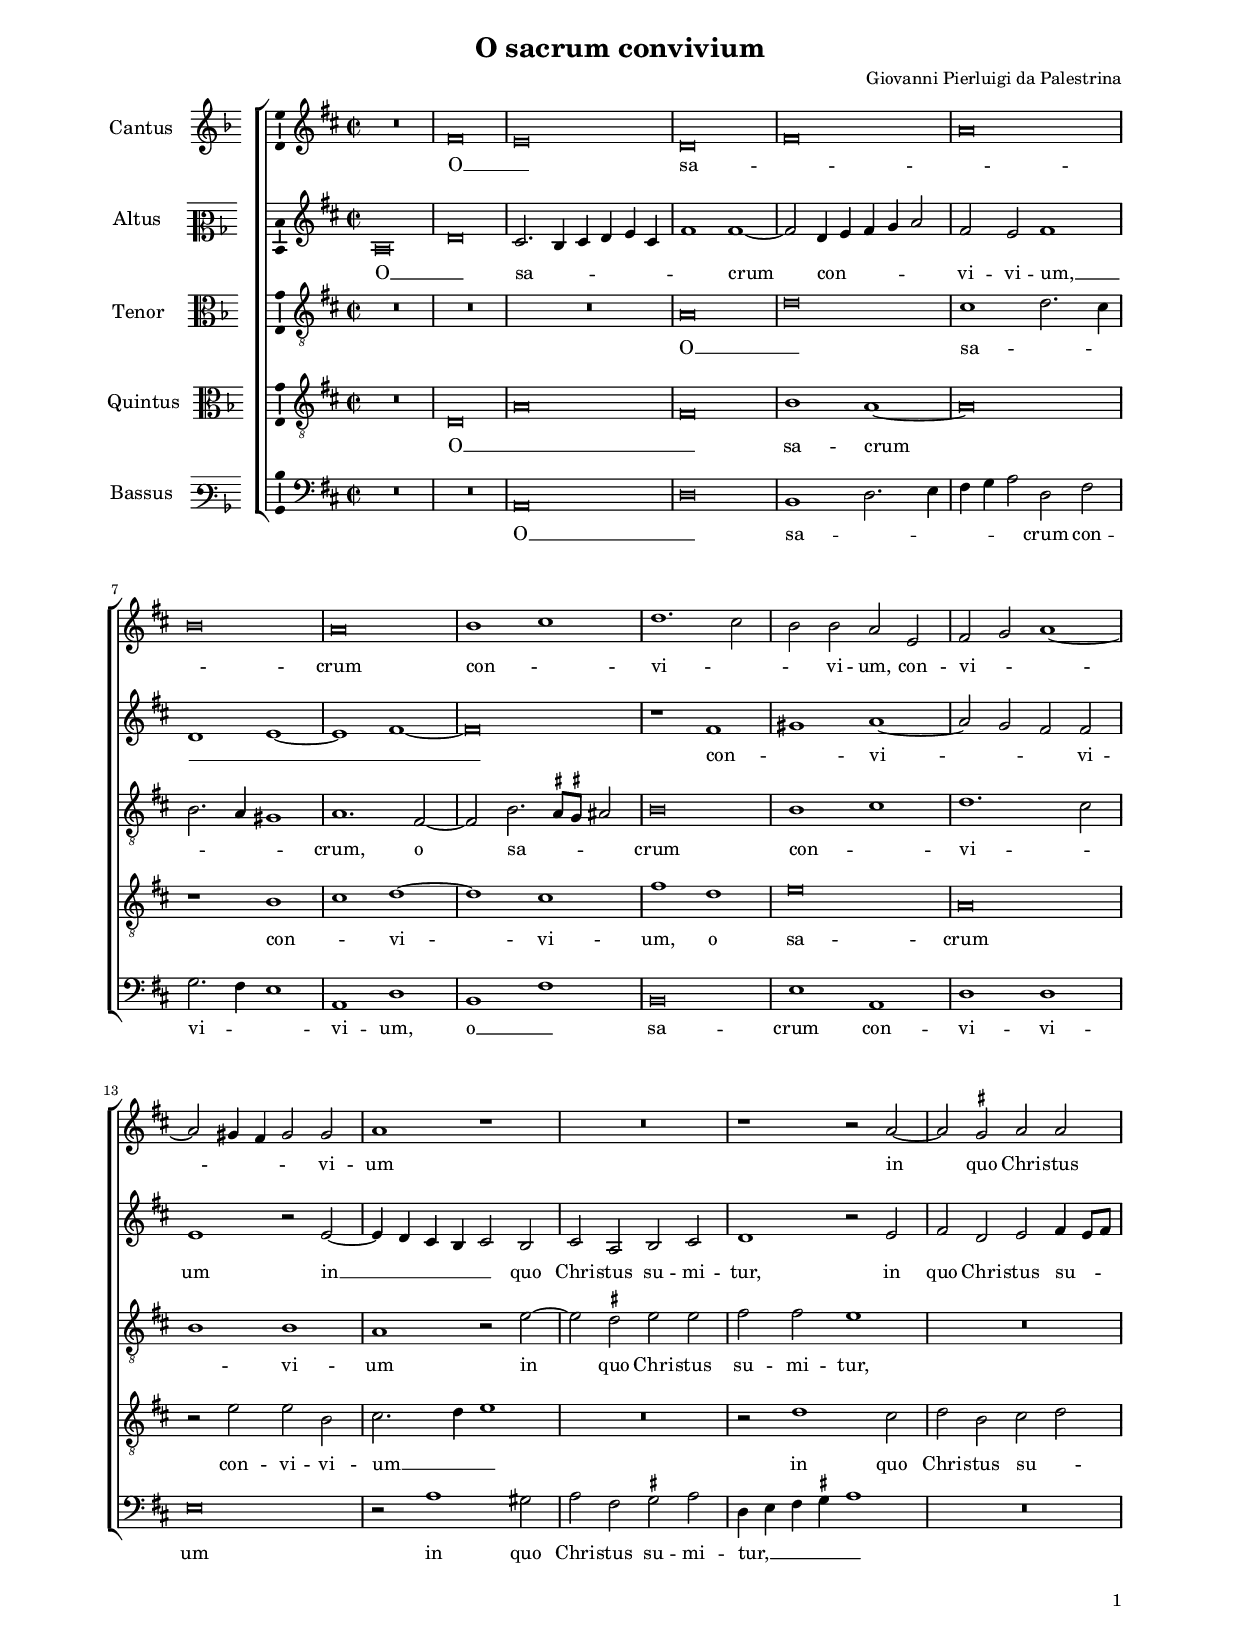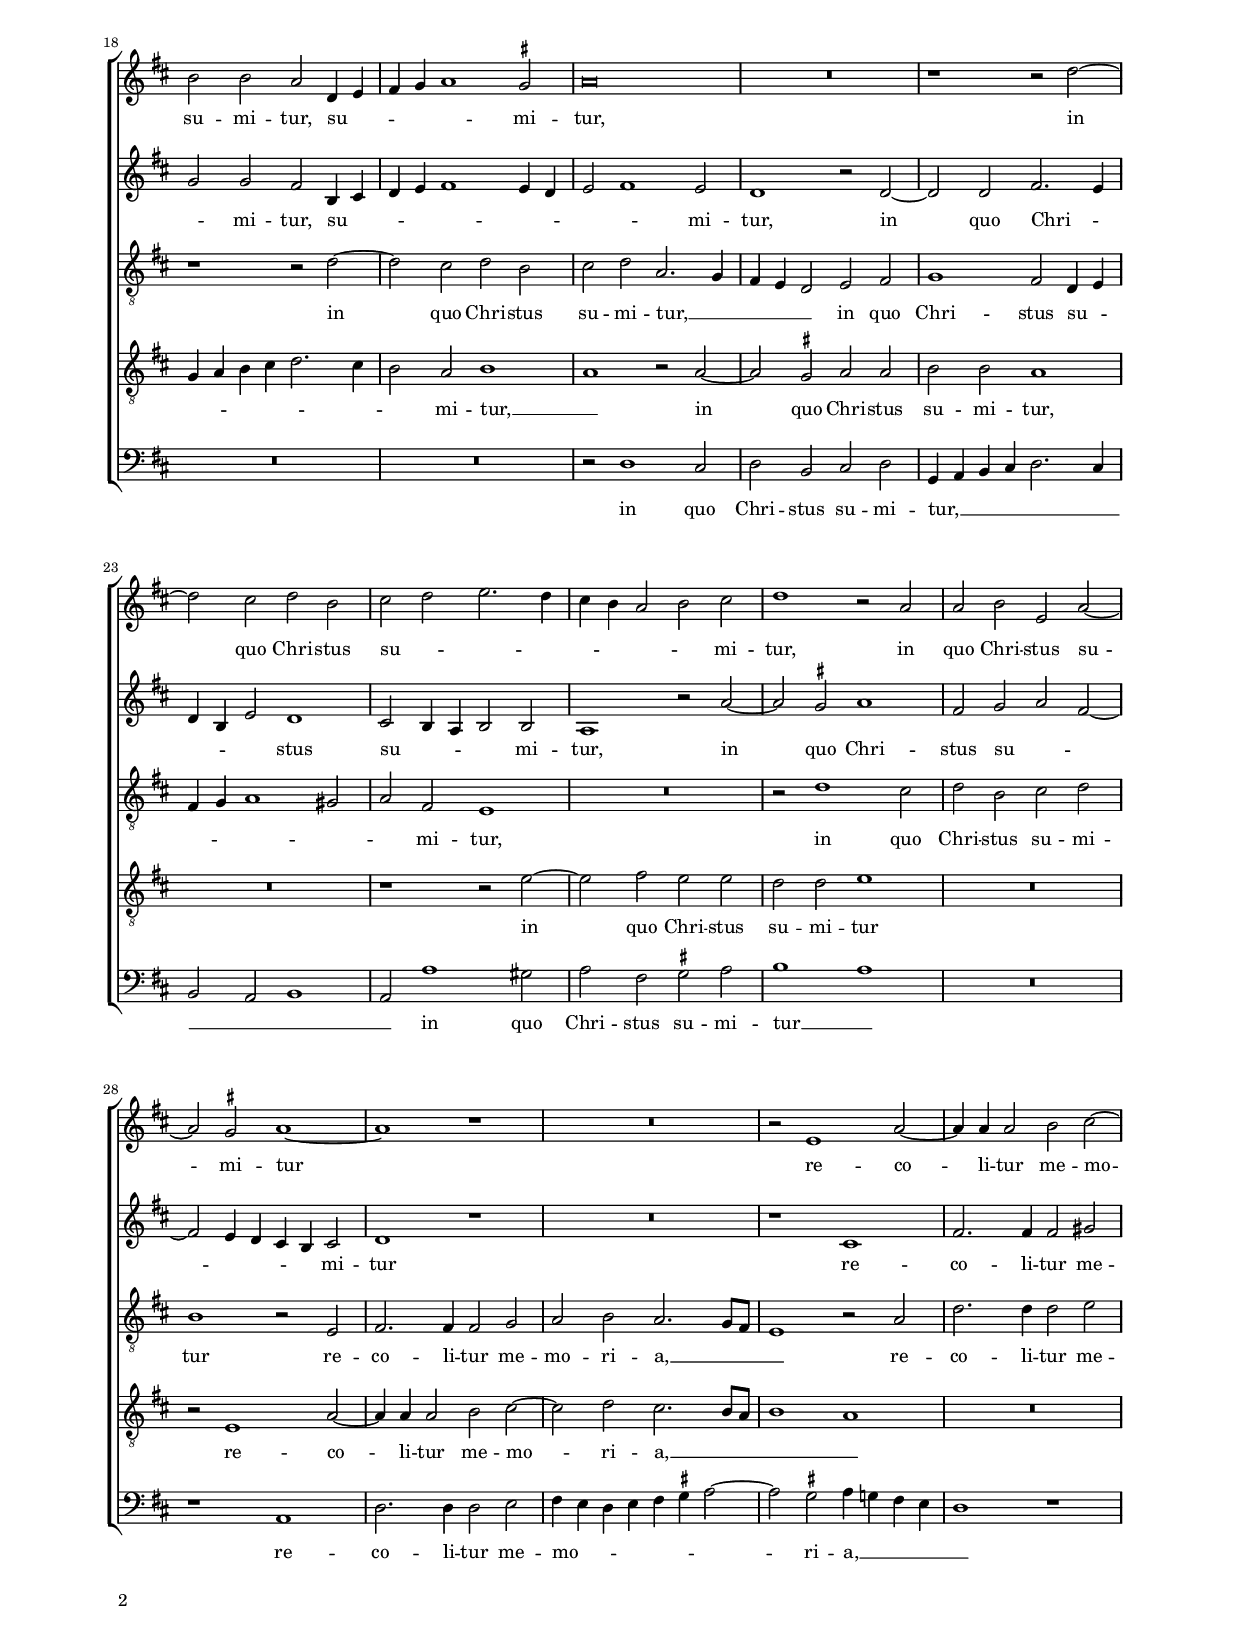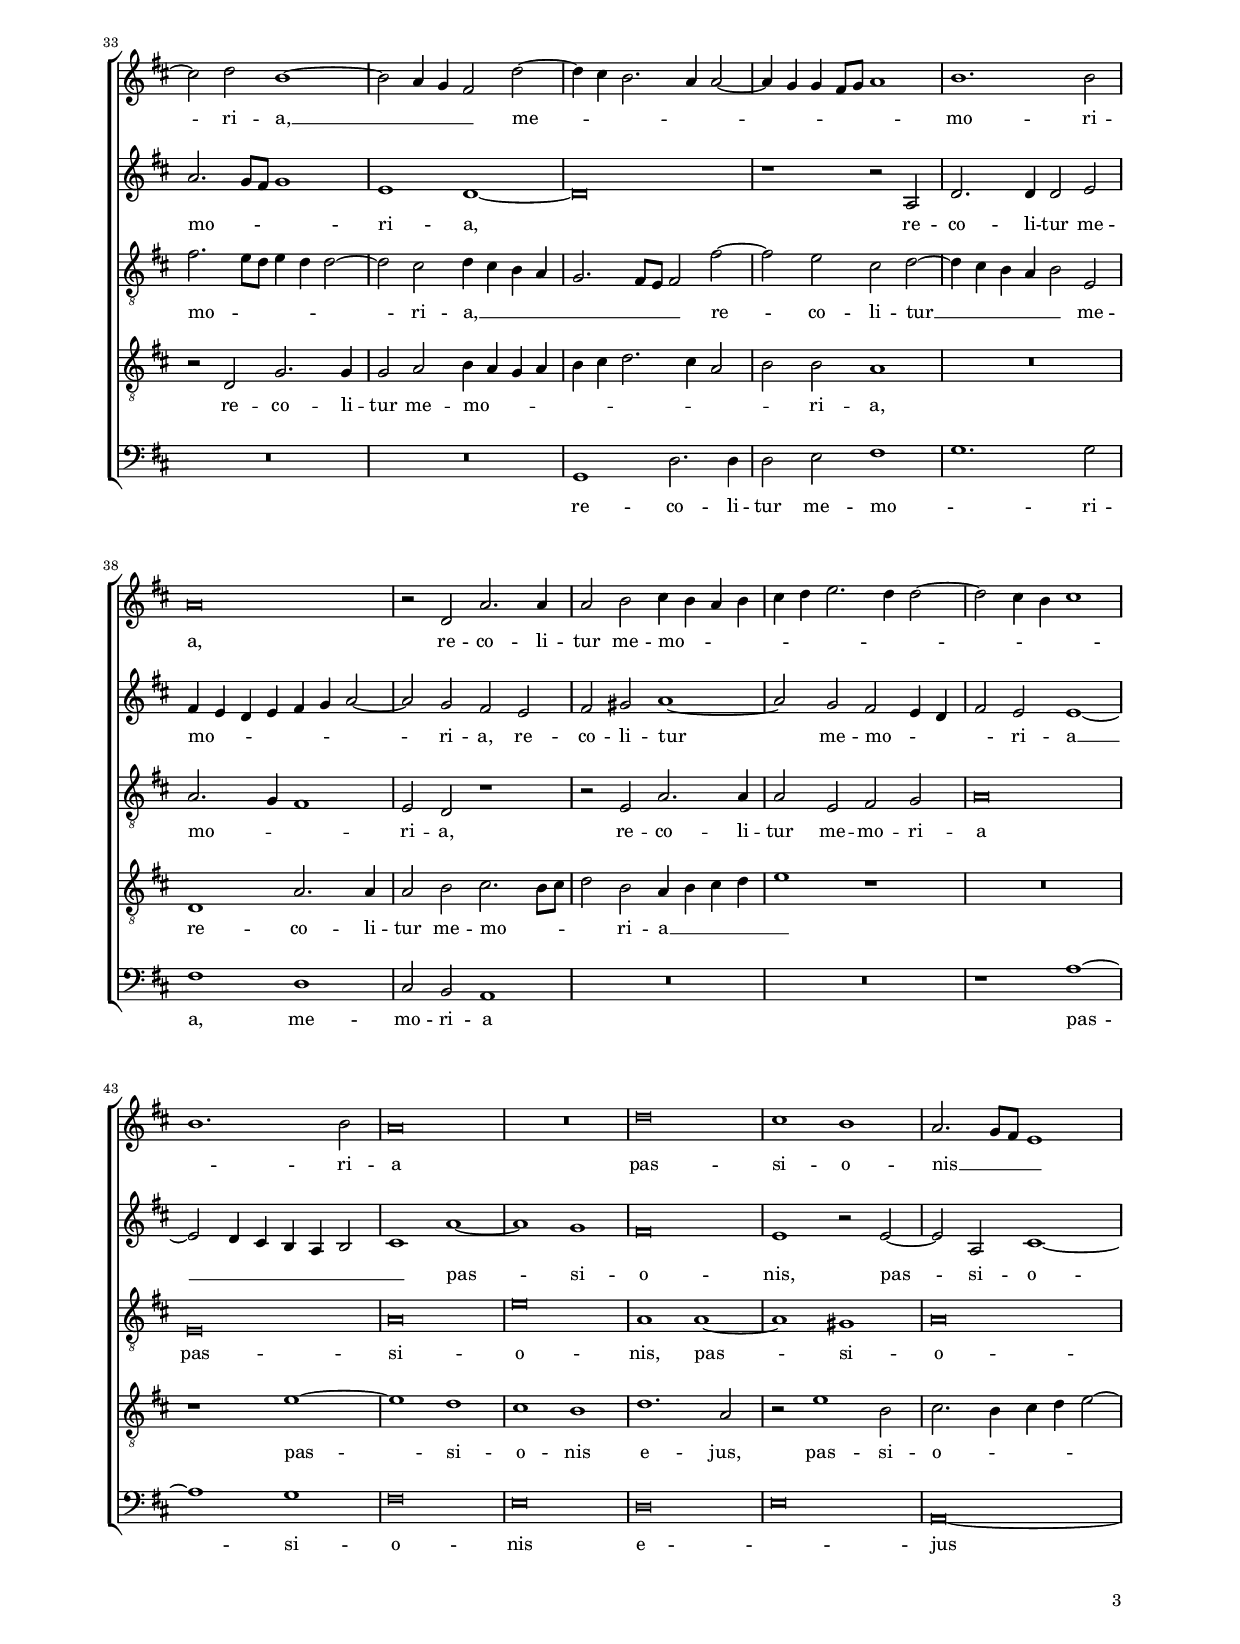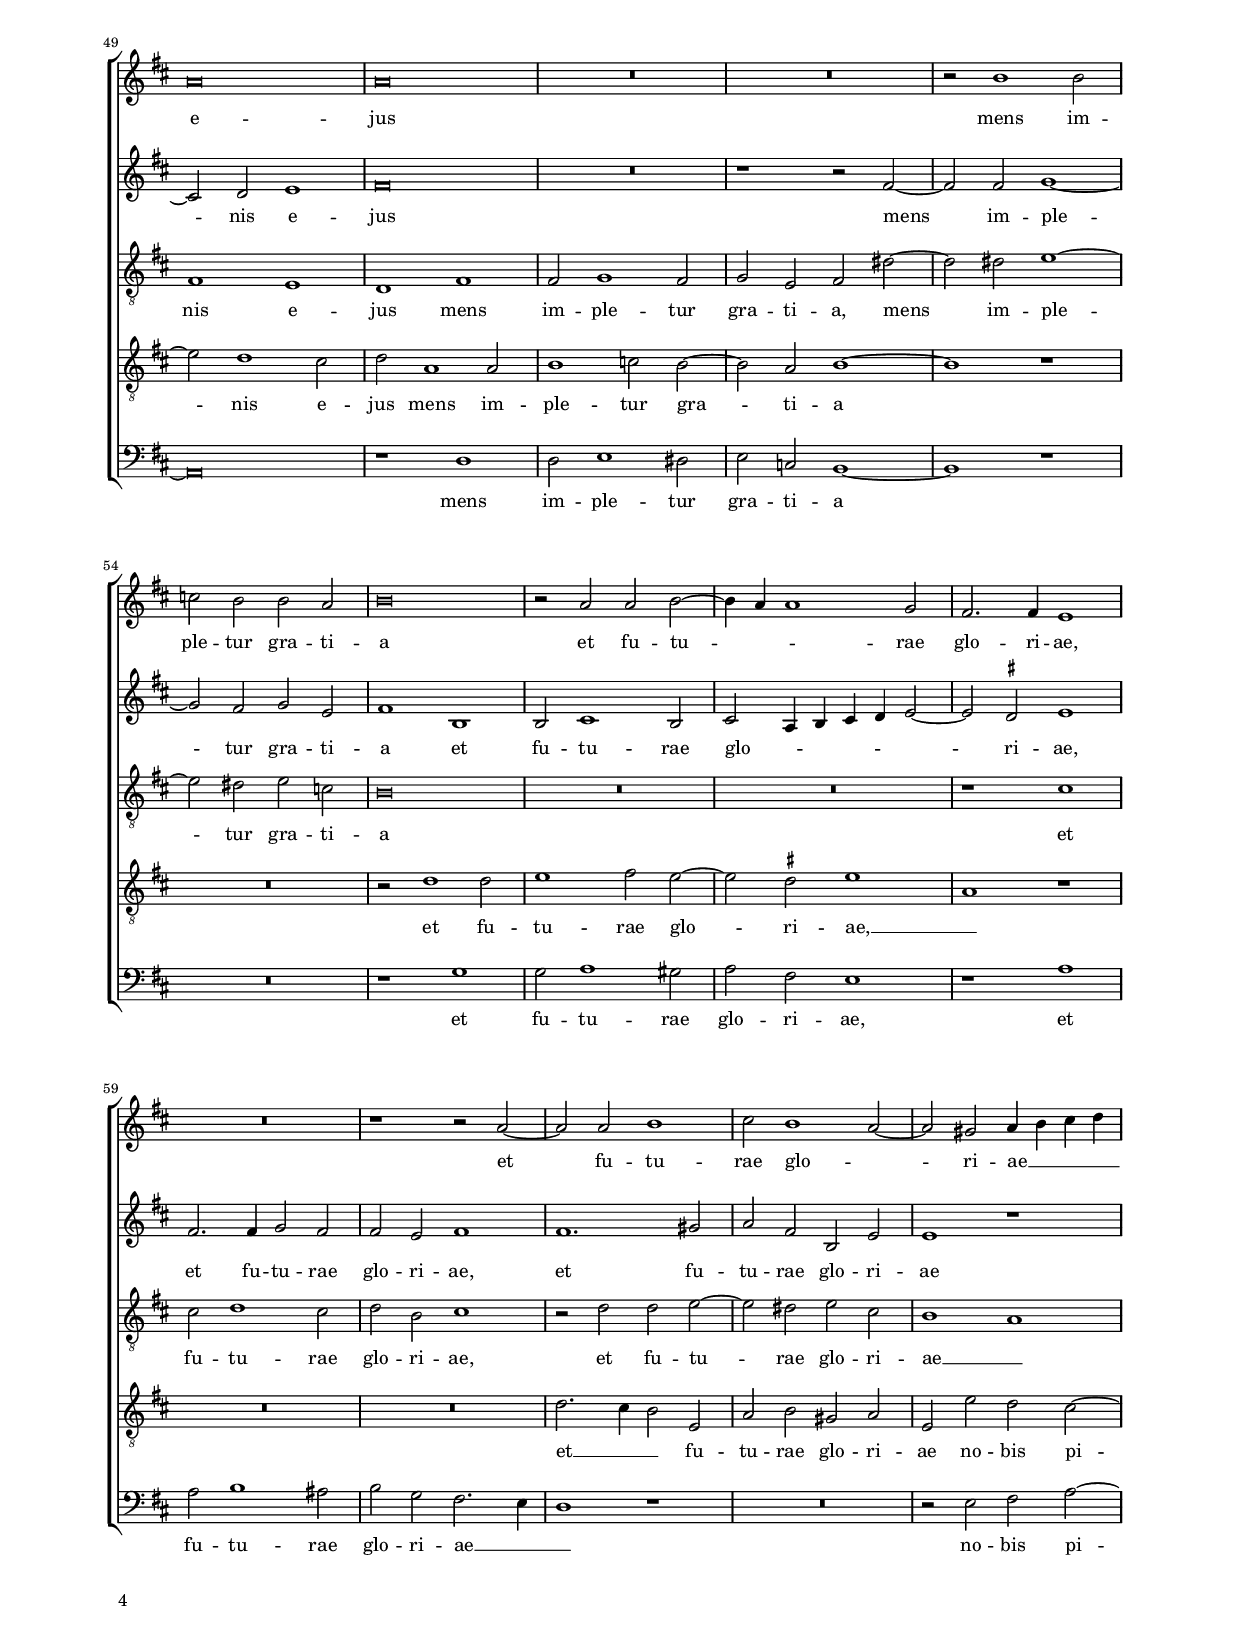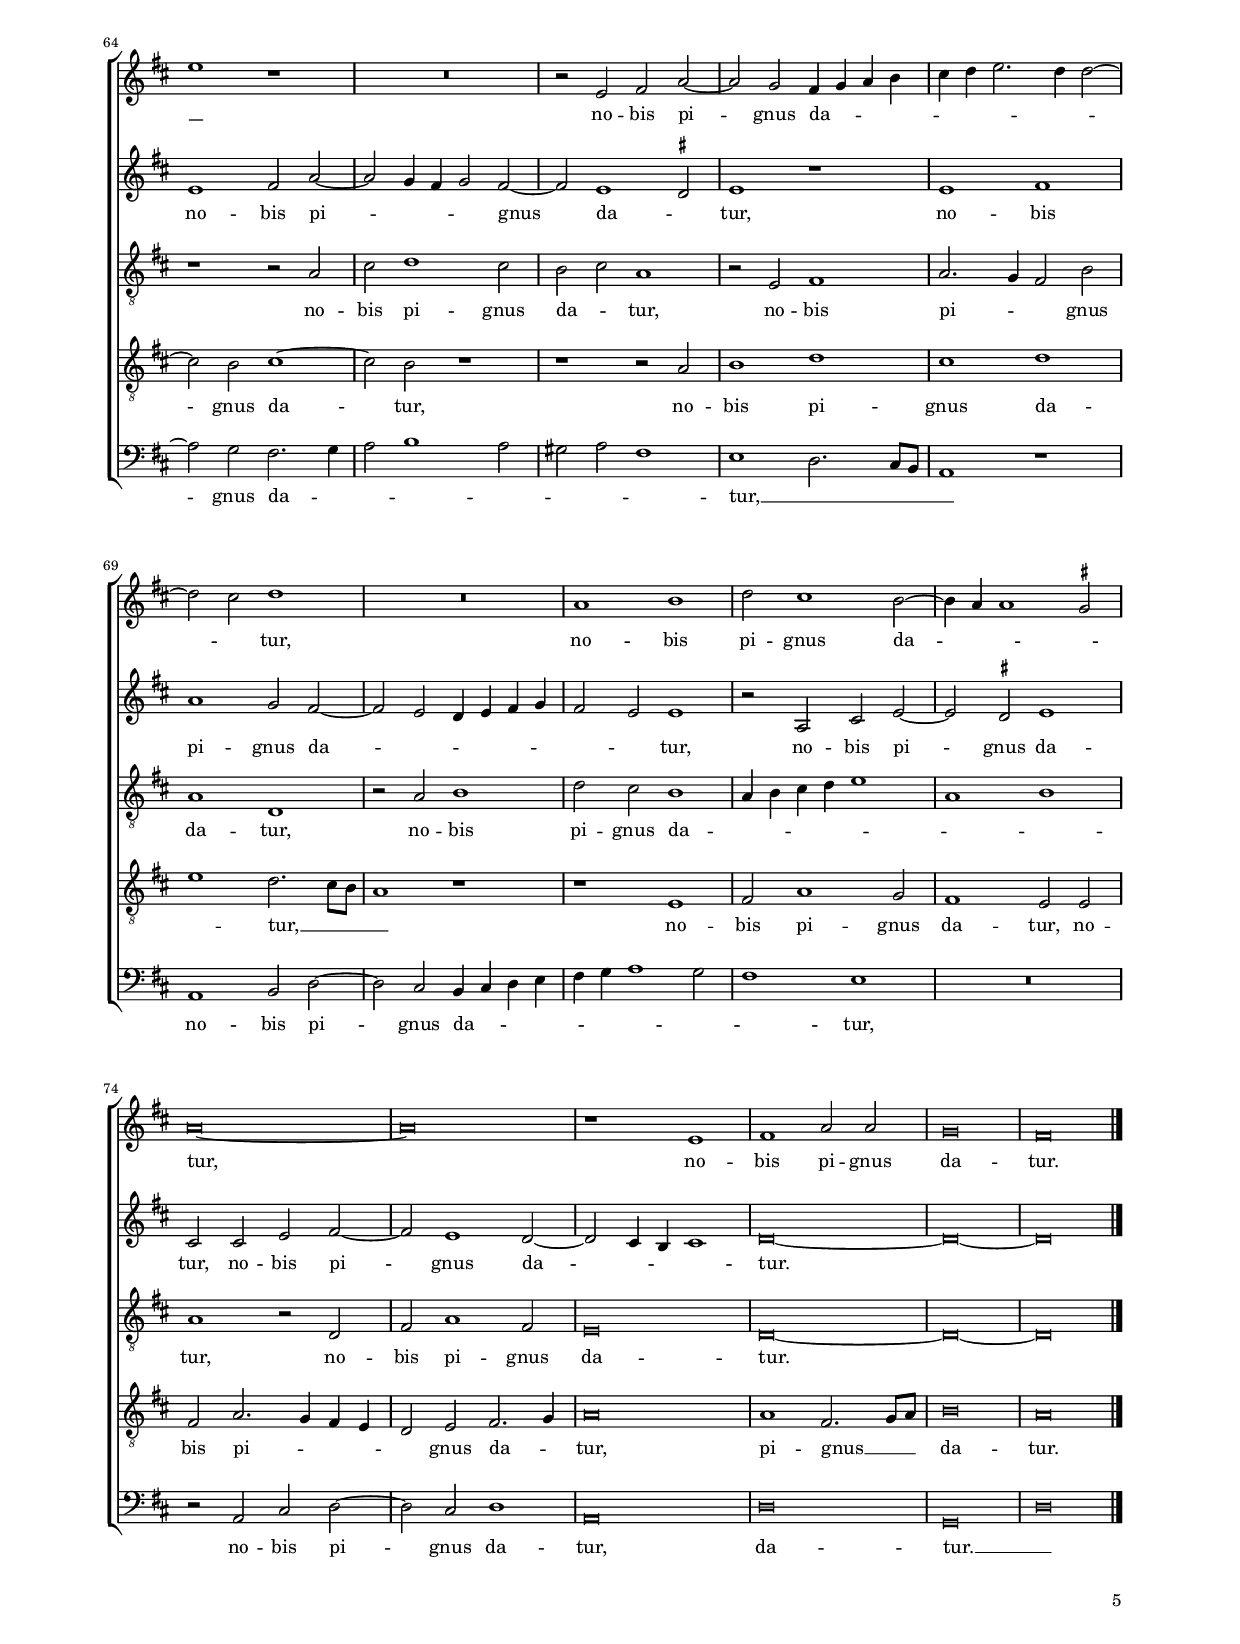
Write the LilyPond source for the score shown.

\header
{
  title="O sacrum convivium"
  composer="Giovanni Pierluigi da Palestrina"
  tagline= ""
}

\version "2.24.1"
\include "deutsch.ly"
#(set-global-staff-size 15)
% #(set-default-paper-size "letter")
#(ly:set-option 'point-and-click #f)

	
\paper
	{
	top-margin = 1.8 \cm
	bottom-margin = 1.2 \cm
	left-margin = 2 \cm
	right-margin = 2 \cm
	ragged-bottom = ##f
	ragged-last-bottom = ##f
	print-page-number = ##f
	system-system-spacing = #'((basic-distance . 17) (minimum-distance . 14) (padding . 7) (strechability . 150))
	oddFooterMarkup=\markup   \fill-line { "" \fromproperty #'page:page-number-string }
	evenFooterMarkup=\markup  \fill-line { \fromproperty #'page:page-number-string "" }
	last-bottom-spacing = #'((basic-distance . 12) (minimum-distance . 7) (padding . 4))
	systems-per-page = 3
%	min-systems-per-page = 3
	markup-system-spacing.basic-distance = #12
%	print-all-headers = ##t
%	print-first-page-number = ##t
%	first-page-number = 1
	}

	
global = {
	\key f \major
	\time 2/2 \set Score.measureLength = #(ly:make-moment 2/1)
	\skip 1*2*79 \bar "|."
	}

	ficta = { \once \set suggestAccidentals = ##t }
	
	forget = #(define-music-function (music) (ly:music?) #{
		\accidentalStyle forget
		$music
		\accidentalStyle default
		#})


incipitcantus = \markup { \score {
	{
	\set Staff.instrumentName = \markup { \fontsize #1 "Cantus" }
	\key f \major
	\clef violin
	s4 \bar ""
	}
	\layout  {
	raggedright = ##t
	indent = 1.6 \cm
	line-width = 2.2\cm
	\context { \Staff \remove Time_signature_engraver }
	\override Staff.Clef.Y-extent = #'(0 . 0)
	}} \hspace #1 }
	
      
incipitaltus = \markup { \score {
	{
	\set Staff.instrumentName = \markup { \fontsize #1 "Altus" }
	\key f \major
	\clef mezzosoprano
	s4 \bar ""
	}
	\layout  {
	raggedright = ##t
	indent = 1.6 \cm
	line-width = 2.2\cm
	\context { \Staff \remove Time_signature_engraver }
	\override Staff.Clef.Y-extent = #'(0 . 0)
	}} \hspace #1 }


incipittenor = \markup { \score {
	{
	\set Staff.instrumentName = \markup { \fontsize #1 "Tenor" }
	\key f \major
	\clef alto
	s4 \bar ""
	}
	\layout  {
	raggedright = ##t
	indent = 1.6 \cm
	line-width = 2.2\cm
	\context { \Staff \remove Time_signature_engraver }
	\override Staff.Clef.Y-extent = #'(0 . 0)
	}} \hspace #1 }
      
      
incipitquintus = \markup { \score {
	{
	\set Staff.instrumentName = \markup { \fontsize #1 "Quintus" }
	\key f \major
	\clef alto
	s4 \bar ""
	}
	\layout  {
	raggedright = ##t
	indent = 1.6 \cm
	line-width = 2.2\cm
	\context { \Staff \remove Time_signature_engraver }
	\override Staff.Clef.Y-extent = #'(0 . 0)
	}} \hspace #1 }
      
      
incipitbassus = \markup { \score {
	{
	\set Staff.instrumentName = \markup { \fontsize #1 "Bassus" }
	\key f \major
	\clef varbaritone
	s4 \bar ""
	}
	\layout  {
	raggedright = ##t
	indent = 1.6 \cm
	line-width = 2.2\cm
	\context { \Staff \remove Time_signature_engraver }
	\override Staff.Clef.Y-extent = #'(0 . 0)
	}} \hspace #1 }


cantus =  \relative c''
	{
	R\breve
	a\breve
	g\breve
	f\breve
%5
	a\breve |
	c\breve
	d\breve
	c\breve
	d1 e
%10
	f1. e2 |
	d2 d c g
	a2 b c1~
	c2 h4 a h2 h
	c1 r
%15
	R\breve |
	r1 r2 c~
	c2 \ficta h c c
	d2 d c f,4 g
	a4 b c1 \ficta h2
%20
	c\breve |
	R\breve
	r1 r2 f~
	f2 e f d
	e2 f g2. f4
%25
	e4 d c2 d e |
	f1 r2 c
	c2 d g, c~
	c2 \ficta h c1~
	c1 r
%30
	R\breve |
	r2 g1 c2~
	c4 c c2 d e~
	e2 f d1~
	d2 c4 b a2 f'~
%35
	f4 e d2. c4 c2~ |
	c4 b b a8 b c1
	d1. d2
	c\breve
	r2 f, c'2. c4
%40
	c2 d e4 d c d |
	e4 f g2. f4 f2~
	f2 e4 d e1
	d1. d2
	c\breve
%45
	R\breve |
	f\breve
	e1 d
	c2. b8 a g1
	c\breve
%50
	c\breve |
	R\breve
	R\breve
	r2 d1 d2
	es2 d d c
%55
	d\breve |
	r2 c c d~
	d4 c c1 b2
	a2. a4 g1
	R\breve
%60
	r1 r2 c~ |
	c2 c d1
	e2 d1 c2~
	c2 h c4 d e f
	g1 r
%65
	R\breve |
	r2 g, a c~
	c2 b a4 b c d
	e4 f g2. f4 f2~
	f2 e f1
%70
	R\breve |
	c1 d
	f2 e1 d2~
	d4 c c1 \ficta h2
	c\breve~
%75
	c\breve |
	r1 g
	a1 c2 c
	b\breve
	a\breve |
	}


altus =  \relative c'

	{
	c\breve
	f\breve
	e2. d4 e f g e
	a1 a~
%5
	a2 f4 g a b c2 |
	a2 g a1
	f1 g~
	g1 a~
	a\breve
%10
	r1 a |
	h1 c~
	c2 b a a
	g1 r2 g~
	g4 f e d e2 d
%15
	e2 c d e |
	f1 r2 g
	a2 f g a4 g8 a
	b2 b a d,4 e
	f4 g a1 g4 f
%20
	g2 a1 g2 |
	f1 r2 f~
	f2 f a2. g4
	f4 d g2 f1
	e2 d4 c d2 d
%25
	c1 r2 c'~ |
	c2 \ficta h c1
	a2 b c a~
	a2 g4 f e d e2
	f1 r
%30
	R\breve |
	r1 e
	a2. a4 a2 h
	c2. b8 a b1
	g1 f~
%35
	f\breve |
	r1 r2 c
	f2. f4 f2 g
	a4 g f g a b c2~
	c2 b a g
%40
	a2 h c1~ |
	c2 b a g4 f
	a2 g g1~
	g2 f4 e d c d2
	e1 c'~
%45
	c1 b |
	a\breve
	g1 r2 g~
	g2 c, e1~
	e2 f g1
%50
	a\breve |
	R\breve
	r1 r2 a~
	a2 a b1~
	b2 a b g
%55
	a1 d, |
	d2 e1 d2
	e2 c4 d e f g2~
	g2 \ficta fis g1
	a2. a4 b2 a
%60
	a2 g a1 |
	a1. h2
	c2 a d, g
	g1 r
	g1 a2 c~
%65
	c2 b4 a b2 a~ |
	a2 g1 \ficta fis2
	g1 r
	g1 a
	c1 b2 a~
%70
	a2 g f4 g a b |
	a2 g g1
	r2 c, e g~
	g2 \ficta fis g1
	e2 e g a~
%75
	a2 g1 f2~ |
	f2 e4 d e1
	f\breve~
	f\breve~
	f\breve |
	}


tenor =  \relative c'
	{
	R\breve
	R\breve
	R\breve
	c\breve
%5
	f\breve |
	e1 f2. e4
	d2. c4 h1
	c1. a2~
	a2 d2. \ficta cis8 \ficta h cis!2
%10
	d\breve |
	d1 e
	f1. e2
	d1 d
	c1 r2 g'~
%15
	g2 \ficta fis g g |
	a2 a g1
	R\breve
	r1 r2 f~
	f2 e f d
%20
	e2 f c2. b4 |
	a4 g f2 g a
	b1 a2 f4 g
	a4 b c1 h2
	c2 a g1
%25
	R\breve |
	r2 f'1 e2
	f2 d e f
	d1 r2 g,
	a2. a 4 a2 b
%30
	c2 d c2. b8 a |
	g1 r2 c
	f2. f4 f2 g
	a2. g8 f g4 f f2~
	f2 e f4 e d c
%35
	b2. a8 g a2 a'~
	a2 g e f~
	f4 e d c d2 g,
	c2. b4 a1
	g2 f r1
%40
	r2 g c2. c4 |
	c2 g a b
	c\breve
	g\breve
	c\breve
%45
	g'\breve |
	c,1 c~
	c1 h
	c\breve
	a1 g
%50
	f1 a |
	a2 b1 a2
	b2 g a fis'~
	fis2 fis g1~
	g2 fis g es
%55
	d\breve |
	R\breve
	R\breve
	r1 e
	e2 f1 e2
%60
	f2 d e1 |
	r2 f f g~
	g2 fis g e
	d1 c
	r1 r2 c
%65
	e2 f1 e2 |
	d2 e c1
	r2 g a1
	c2. b4 a2 d
	c1 f,
%70
	r2 c' d1 |
	f2 e d1
	c4 d e f g1
	c,1 d
	c1 r2 f,
%75
	a2 c1 a2 |
	g\breve
	f\breve~
	f\breve~
	f\breve |
	}

	
quintus  =  \relative c'
	{
	R\breve
	f,\breve
	c'\breve
	a\breve
%5
	d1 c~ |
	c\breve
	r1 d
	e1 f~
	f1 e
%10
	a1 f |
	g\breve
	c,\breve
	r2 g' g d
	e2. f4 g1
%15
	R\breve |
	r2 f1 e2
	f2 d e f
	b,4 c d e f2. e4
	d2 c d1
%20
	c1 r2 c~ |
	c2 \ficta h c c
	d2 d c1
	R\breve
	r1 r2 g'~
%25
	g2 a g g |
	f2 f g1
	R\breve
	r2 g,1 c2~
	c4 c c2 d e~
%30
	e2 f e2. d8 c |
	d1 c
	R\breve
	r2 f, b2. b4
	b2 c d4 c b c
%35
	d4 e f2. e4 c2 |
	d2 d c1
	R\breve
	f,1 c'2. c4
	c2 d e2. d8 e
%40
	f2 d c4 d e f |
	g1 r
	R\breve
	r1 g~
	g1 f
%45
	e1 d |
	f1. c2
	r2 g'1 d2
	e2. d4 e f g2~
	g2 f1 e2
%50
	f2 c1 c2 |
	d1 es2 d~
	d2 c d1~
	d1 r
	R\breve
%55
	r2 f1 f2 |
	g1 a2 g~
	g2 \ficta fis g1
	c,1 r
	R\breve
%60
	R\breve |
	f2. e4 d2 g,
	c2 d h c
	g2 g' f e~
	e2 d e1~
%65
	e2 d r1 |
	r1 r2 c
	d1 f
	e1 f
	g1 f2. e8 d
%70
	c1 r |
	r1 g
	a2 c1 b2
	a1 g2 g
	a2 c2. b4 a g
%75
	f2 g a2. b4 |
	c\breve
	c1 a2. b8 c
	d\breve
	c\breve |
	}


bassus  =  \relative c
	{
	R\breve
	R\breve
	c\breve
	f\breve
%5
	d1 f2. g4 |
	a4 b c2 f, a
	b2. a4 g1
	c,1 f
	d1 a'
%10
	d,\breve |
	g1 c,
	f1 f
	g\breve
	r2 c1 h2
%15
	c2 a \ficta h c |
	f,4 g a \ficta h c1
	R\breve
	R\breve
	R\breve
%20
	r2 f,1 e2 |
	f2 d e f
	b,4 c d e f2. e4
	d2 c d1
	c2 c'1 h2
%25
	c2 a \ficta h c |
	d1 c
	R\breve
	r1 c,
	f2. f4 f2 g
%30
	a4 g f g a \ficta h c2~ |
	c2 \ficta h c4 b a g
	f1 r
	R\breve
	R\breve
%35
	b,1 f'2. f4 |
	f2 g a1
	b1. b2
	a1 f
	e2 d c1
%40
	R\breve |
	R\breve
	r1 c'~
	c1 b
	a\breve
%45
	g\breve |
	f\breve
	g\breve
	c,\breve~
	c\breve
%50
	r1 f |
	f2 g1 fis2
	g2 es d1~
	d1 r
	R\breve
%55
	r1 b' |
	b2 c1 h2
	c2 a g1
	r1 c
	c2 d1 cis2
%60
	d2 b a2. g4 |
	f1 r
	R\breve
	r2 g a c~
	c2 b a2. b4
%65
	c2 d1 c2 |
	h2 c a1
	g1 f2. e8 d
	c1 r
	c1 d2 f~
%70
	f2 e d4 e f g |
	a4 b c1 b2
	a1 g
	R\breve
	r2 c, e f~
%75
	f2 e f1 |
	c\breve
	f\breve
	b,\breve
	f'\breve |
	}

lyricscantus = \lyricmode {
	O __ _ sa -- _ _ _ crum con -- _ vi -- _ _ vi -- um,
	con -- vi -- _ _ _ _ _ vi -- um
	in quo Chri -- stus su -- mi -- tur,
	su -- _ _ _ _ mi -- tur,
	in quo Chri -- stus su -- _ _ _ _ _ _ _ mi -- tur,
	in quo Chri -- stus su -- mi -- tur
	re -- co -- li -- tur me -- mo -- ri -- a, __ _ _ _
	me -- _ _ _ _ _ _ _ _ _ mo -- ri -- a,
	re -- co -- li -- tur me -- mo -- _ _ _ _ _ _ _ _ _ _ _ _ ri -- a
	pas -- si -- o -- nis __ _ _ _ e -- jus
	mens im -- ple -- tur gra -- ti -- a
	et fu -- tu -- _ _ rae glo -- ri -- ae,
	et fu -- tu -- rae glo -- _ ri -- ae __ _ _ _ _ 
	no -- bis pi -- gnus da -- _ _ _ _ _ _ _ _ _ tur,
	no -- bis pi -- gnus da -- _ _ _ tur,
	no -- bis pi -- gnus da -- tur.
	}


lyricsaltus = \lyricmode {
	O __ _ sa -- _ _ _ _ _ _ crum con -- _ _ _ _ vi -- vi -- um, __ _ _ _
	con -- _ vi -- _ _ vi -- um
	in __ _ _ _ _ quo Chri -- stus su -- mi -- tur,
	in quo Chri -- stus su -- _ _ _ mi -- tur,
	su -- _ _ _ _ _ _ _ _ mi -- tur,
	in quo Chri -- _ _ _ _ stus su -- _ _ _ mi -- tur,
	in quo Chri -- stus su -- _ _ _ _ _ _ mi -- tur
	re -- co -- li -- tur me -- mo -- _ _ _ ri -- a,
	re -- co -- li -- tur me -- mo -- _ _ _ _ _ _ ri -- a,
	re -- co -- li -- tur me -- mo -- _ _ _ ri -- a __ _ _ _ _ _ _
	pas -- si -- o -- nis,
	pas -- si -- o -- nis e -- jus
	mens im -- ple -- tur gra -- ti -- a
	et fu -- tu -- rae glo -- _ _ _ _ _ ri -- ae,
	et fu -- tu -- rae glo -- ri -- ae,
	et fu -- tu -- rae glo -- ri -- ae
	no -- bis pi -- _ _ _ gnus da -- _ tur,
	no -- bis pi -- gnus da -- _ _ _ _ _ _ _ tur,
	no -- bis pi -- gnus da -- tur,
	no -- bis pi -- gnus da -- _ _ _ tur.
	}


lyricstenor = \lyricmode {
	O __ _ sa -- _ _ _ _ _ crum,
	o sa -- _ _ _ crum con -- _ vi -- _ _ vi -- um
	in quo Chri -- stus su -- mi -- tur,
	in quo Chri -- stus su -- mi -- tur, __ _ _ _ _
	in quo Chri -- stus su -- _ _ _ _ _ _ mi -- tur,
	in quo Chri -- stus su -- mi -- tur
	re -- co -- li -- tur me -- mo -- ri -- a, __ _ _ _
	re -- co -- li -- tur me -- mo -- _ _ _ _ _ ri -- a, __ _ _ _ _ _ _ _
	re -- co -- li -- tur __ _ _ _ _ me -- mo -- _ _ ri -- a,
	re -- co -- li -- tur me -- mo -- ri -- a
	pas -- si -- o -- nis,
	pas -- si -- o -- nis e -- jus
	mens im -- ple -- tur gra -- ti -- a,
	mens im -- ple -- tur gra -- ti -- a
	et fu -- tu -- rae glo -- ri -- ae,
	et fu -- tu -- rae glo -- ri -- ae __ _
	no -- bis pi -- gnus da -- _ tur,
	no -- bis pi -- _ _ gnus da -- tur,
	no -- bis pi -- gnus da -- _ _ _ _ _ _ _ tur,
	no -- bis pi -- gnus da -- tur.
	}


lyricsquintus = \lyricmode {
	O __ _ _ sa -- crum con -- _ vi -- vi -- um,
	o sa -- crum con -- vi -- vi -- um __ _ _
	in quo Chri -- stus su -- _ _ _ _ _ _ _ _ mi -- tur, __ _
	in quo Chri -- stus su -- mi -- tur,
	in quo Chri -- stus su -- mi -- tur
	re -- co -- li -- tur me -- mo -- ri -- a, __ _ _ _ _
	re -- co -- li -- tur me -- mo -- _ _ _ _ _ _ _ _ _ ri -- a,
	re -- co -- li -- tur me -- mo -- _ _ _ ri -- a __ _ _ _ _
	pas -- si -- o -- nis e -- jus,
	pas -- si -- o -- _ _ _ _ nis e -- jus
	mens im -- ple -- tur gra -- ti -- a
	et fu -- tu -- rae glo -- ri -- ae, __ _
	et __ _ _ fu -- tu -- rae glo -- ri -- ae
	no -- bis pi -- gnus da -- tur,
	no -- bis pi -- gnus da -- _ tur, __ _ _ _
	no -- bis pi -- gnus da -- tur,
	no -- bis pi -- _ _ _ _ gnus da -- _ tur,
	pi -- gnus __ _ _ da -- tur.
	}


lyricsbassus = \lyricmode {
	O __ _ sa -- _ _ _ _ _ crum con -- vi -- _ _ vi -- um,
	o __ _ sa -- crum con -- vi -- vi -- um
	in quo Chri -- stus su -- mi -- tur, __ _ _ _ _
	in quo Chri -- stus su -- mi -- tur, __ _ _ _ _ _ _ _ _ _
	in quo Chri -- stus su -- mi -- tur __ _
	re -- co -- li -- tur me -- mo -- _ _ _ _ _ _ ri -- a, __ _ _ _ _
	re -- co -- li -- tur me -- mo -- _ ri -- a,
	me -- mo -- ri -- a
	pas -- si -- o -- nis e -- _ jus
	mens im -- ple -- tur gra -- ti -- a
	et fu -- tu -- rae glo -- ri -- ae,
	et fu -- tu -- rae glo -- ri -- ae __ _ _
	no -- bis pi -- gnus da -- _ _ _ _ _ _ _ tur, __ _ _ _ _
	no -- bis pi -- gnus da -- _ _ _ _ _ _ _ _ tur,
	no -- bis pi -- gnus da -- tur,
	da -- tur. __ _
	}


\score
{  
	\transpose f d {
	\new ChoirStaff \with { \override StaffGrouper.staff-staff-spacing.basic-distance = #12 }
	<<

	\new Staff << \global
	\new Voice="v1" {
		\set Staff.instrumentName=\incipitcantus
%		\set Staff.instrumentName= "S"
		\set Staff.midiInstrument = "reed organ"
		\clef violin
		\cantus }
	\new Lyrics \lyricsto "v1" {\lyricscantus }
	>>


	\new Staff << \global
	\new Voice="v2" {
		\set Staff.instrumentName=\incipitaltus
%		\set Staff.instrumentName= "A"
		\set Staff.midiInstrument = "reed organ"
		\clef violin 
		\altus}
	\new Lyrics \lyricsto "v2" {\lyricsaltus }
	>>


	\new Staff << \global
	\new Voice="v3" {
		\set Staff.instrumentName=\incipittenor
%		\set Staff.instrumentName= "T"
		\set Staff.midiInstrument = "reed organ"
		\clef "G_8"
		\tenor }
	\new Lyrics \lyricsto "v3" {\lyricstenor }
	>>


	\new Staff << \global
	\new Voice="v5" {
		\set Staff.instrumentName=\incipitquintus
%		\set Staff.instrumentName= "Q"
		\set Staff.midiInstrument = "reed organ"
		\clef "G_8"
		\quintus}
	\new Lyrics \lyricsto "v5" {\lyricsquintus }
	>>


	\new Staff << \global
	\new Voice="v4" {
		\set Staff.instrumentName=\incipitbassus
%		\set Staff.instrumentName= "B"
		\set Staff.midiInstrument = "reed organ"
		\clef bass 
		\bassus }
	\new Lyrics \lyricsto "v4" {\lyricsbassus}
	>>

	>>
	} % transpose

	\layout
	{
	indent = 2.5\cm
	\context { \Lyrics \override VerticalAxisGroup.nonstaff-relatedstaff-spacing.padding = #1.4 }
	\context { \Staff \override TimeSignature.break-visibility = #end-of-line-invisible }
	\context { \Staff \consists Ambitus_engraver }
	\context { \Score \override BarNumber.padding = #2 }
	\context { \Voice \override NoteHead.style = #'baroque }
	}
	
\midi
	{
    	\tempo 2 = 90
	}
	
}


% EOF
